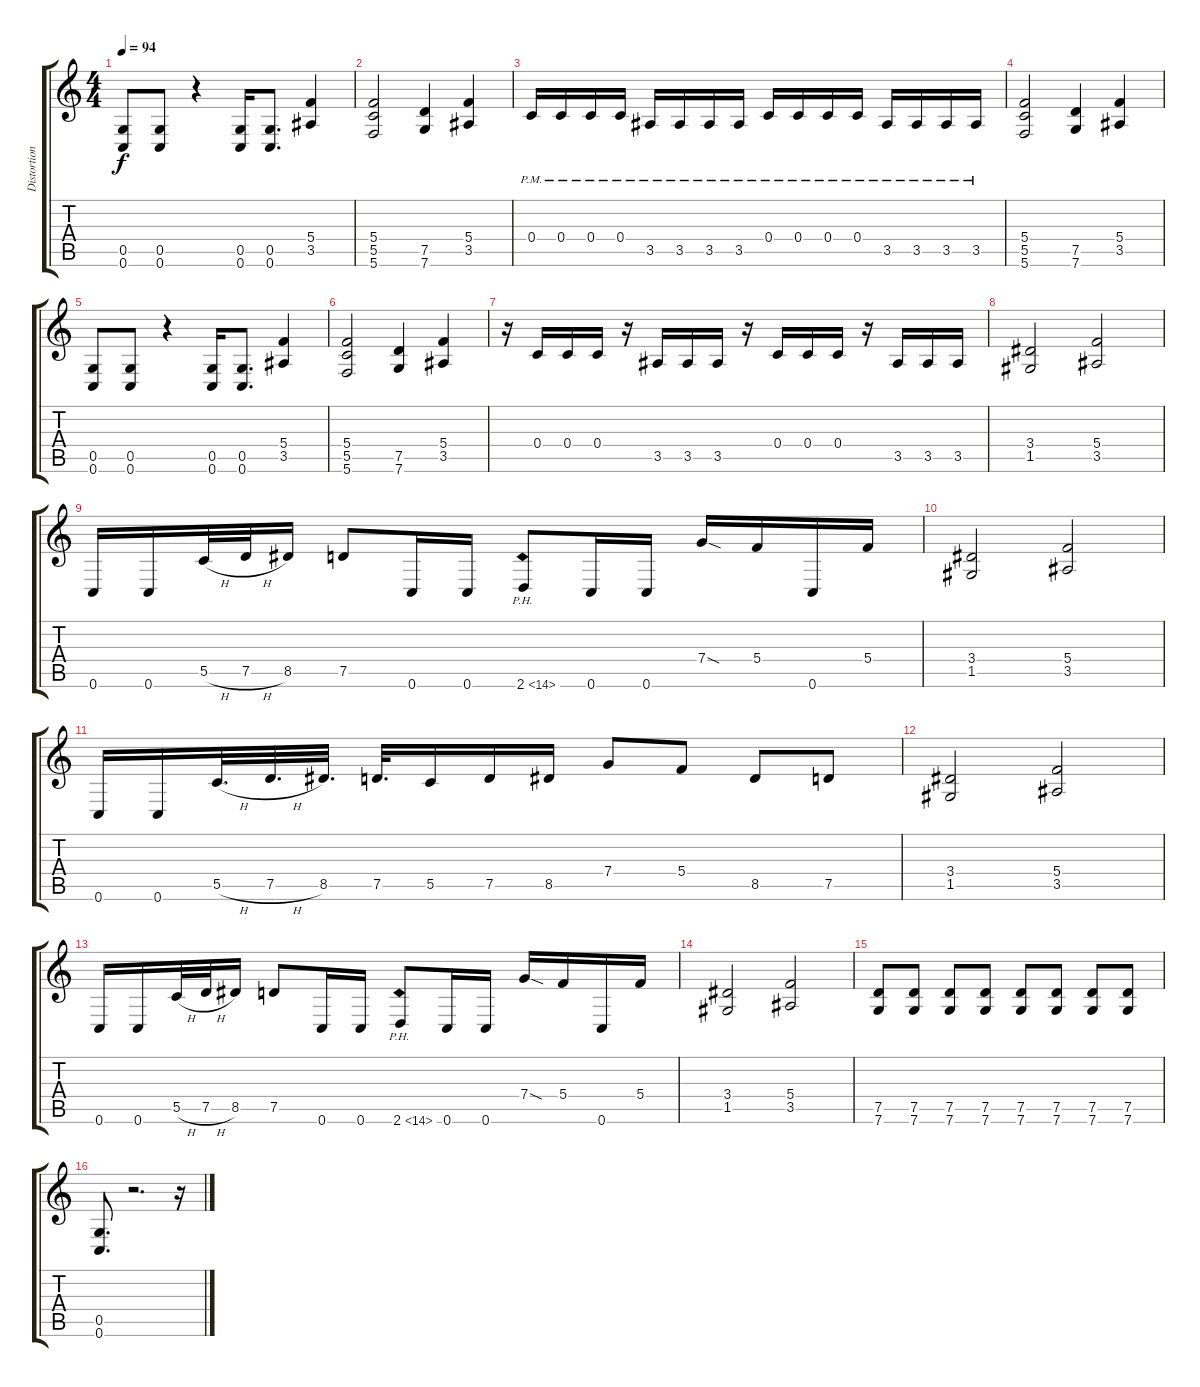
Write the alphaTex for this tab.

\track ("Distortion guitar" "Distortion") {instrument distortionguitar}
\staff {score tabs}
\tuning (D4 A3 F3 C3 G2 C2) {hide}
\ts (4 4)
\tempo 94
\clef g2
\ks c
(0.5 0.6).8{dy f} (0.5 0.6).8 r.4 (0.5 0.6).16 (0.5 0.6).8{d} (5.4 3.5).4 |
(5.4 5.5 5.6).2 (7.5 7.6).4 (5.4 3.5).4 |
0.4{pm}.16 0.4{pm}.16 0.4{pm}.16 0.4{pm}.16 3.5{pm}.16 3.5{pm}.16 3.5{pm}.16 3.5{pm}.16 0.4{pm}.16 0.4{pm}.16 0.4{pm}.16 0.4{pm}.16 3.5{pm}.16 3.5{pm}.16 3.5{pm}.16 3.5{pm}.16 |
(5.4 5.5 5.6).2 (7.5 7.6).4 (5.4 3.5).4 |
(0.5 0.6).8 (0.5 0.6).8 r.4 (0.5 0.6).16 (0.5 0.6).8{d} (5.4 3.5).4 |
(5.4 5.5 5.6).2 (7.5 7.6).4 (5.4 3.5).4 |
r.16 0.4.16 0.4.16 0.4.16 r.16 3.5.16 3.5.16 3.5.16 r.16 0.4.16 0.4.16 0.4.16 r.16 3.5.16 3.5.16 3.5.16 |
(3.4 1.5).2 (5.4 3.5).2 |
0.6.16 0.6.16 5.5{h}.32 7.5{h}.32 8.5.16 7.5.8 0.6.16 0.6.16 2.6{ph 12}.8 0.6.16 0.6.16 7.4{sod}.16 5.4.16 0.6.16 5.4.16 |
(3.4 1.5).2 (5.4 3.5).2 |
0.6.16 0.6.16 5.5{h}.32{d} 7.5{h}.32{d} 8.5.32{d} 7.5.32{d} 5.5.16 7.5.16 8.5.16 7.4.8 5.4.8 8.5.8 7.5.8 |
(3.4 1.5).2 (5.4 3.5).2 |
0.6.16 0.6.16 5.5{h}.32 7.5{h}.32 8.5.16 7.5.8 0.6.16 0.6.16 2.6{ph 12}.8 0.6.16 0.6.16 7.4{sod}.16 5.4.16 0.6.16 5.4.16 |
(3.4 1.5).2 (5.4 3.5).2 |
(7.5 7.6).8 (7.5 7.6).8 (7.5 7.6).8 (7.5 7.6).8 (7.5 7.6).8 (7.5 7.6).8 (7.5 7.6).8 (7.5 7.6).8 |
(0.5 0.6).8{d} r.2{d} r.16
